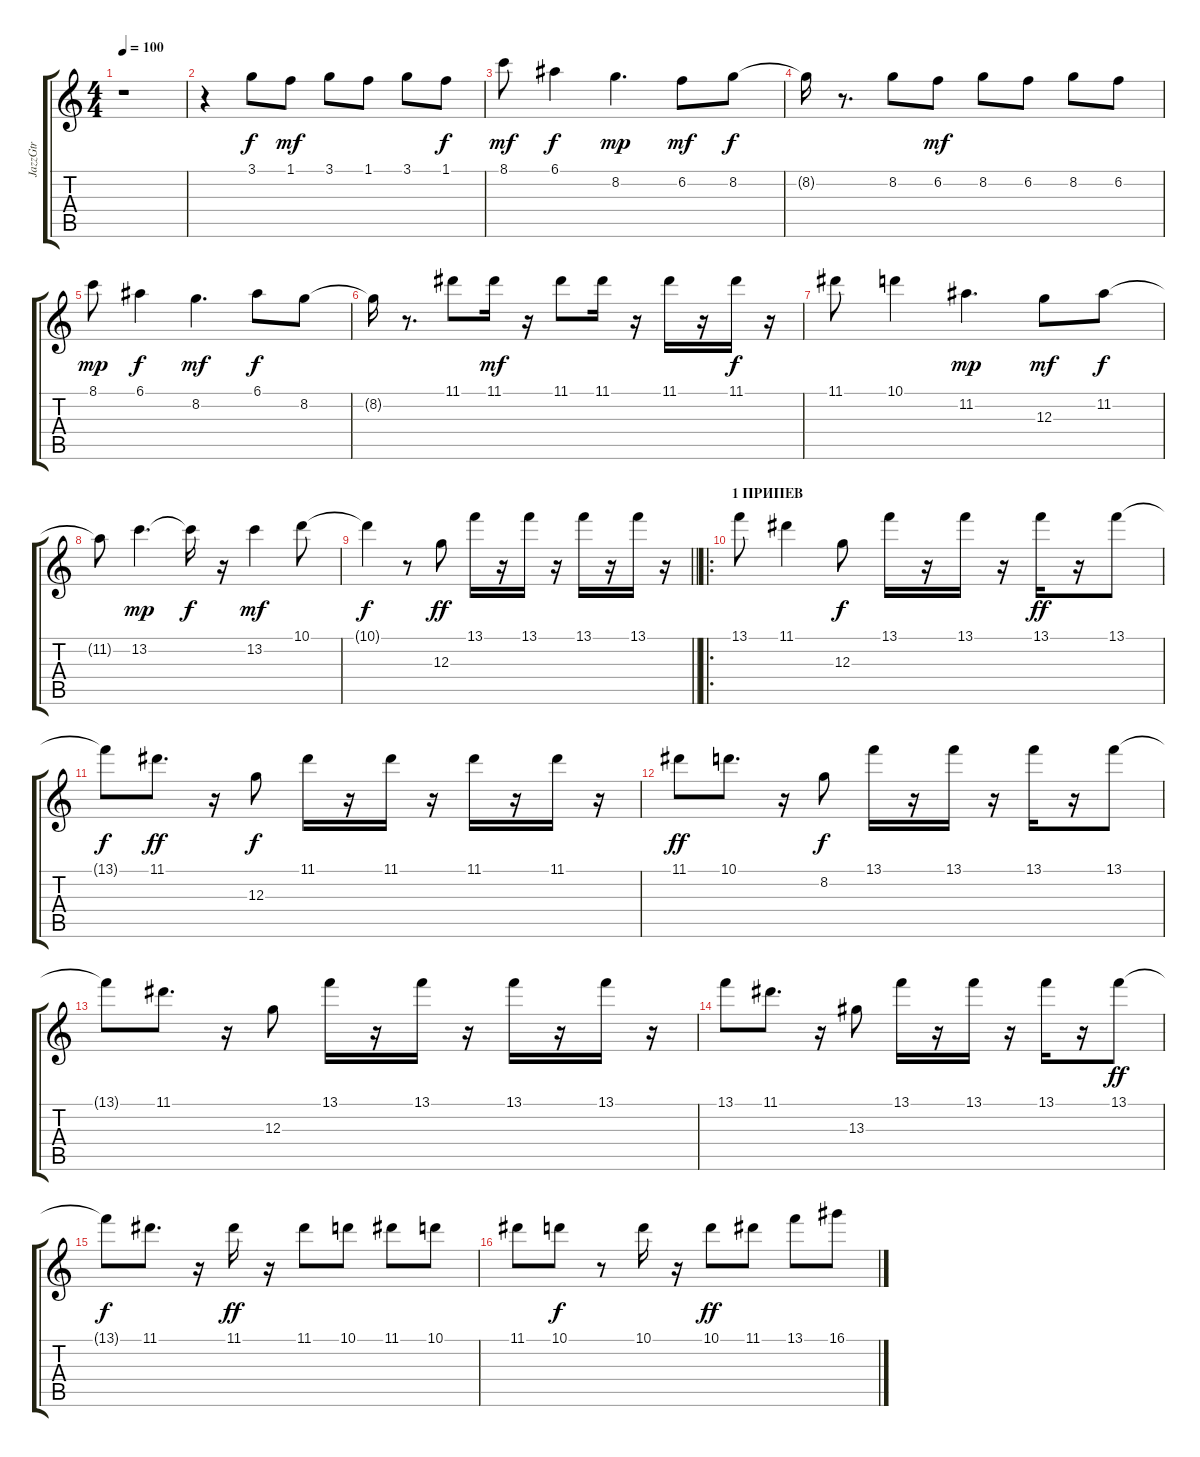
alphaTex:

\track ("JazzGtr" "JazzGtr") {instrument electricguitarjazz}
\staff {score tabs}
\tuning (E4 B3 G3 D3 A2 E2) {hide}
\ts (4 4)
\tempo 100
\clef g2
\ks c
r.1{dy f} |
r.4 3.1.8 1.1.8{dy mf} 3.1.8 1.1.8 3.1.8 1.1.8{dy f} |
8.1.8{dy mf} 6.1.4{dy f} 8.2.4{d dy mp} 6.2.8{dy mf} 8.2.8{dy f} |
8.2{t}.16 r.8{d} 8.2.8 6.2.8{dy mf} 8.2.8 6.2.8 8.2.8 6.2.8 |
8.1.8{dy mp} 6.1.4{dy f} 8.2.4{d dy mf} 6.1.8{dy f} 8.2.8 |
8.2{t}.16 r.8{d} 11.1.8 11.1.16{dy mf} r.16 11.1.8 11.1.16 r.16 11.1.16 r.16 11.1.16{dy f} r.16 |
11.1.8 10.1.4 11.2.4{d dy mp} 12.3.8{dy mf} 11.2.8{dy f} |
11.2{t}.8 13.2.4{d dy mp} 13.2{t}.16{dy f} r.16 13.2.4{dy mf} 10.1.8 |
\barLineRight lightlight
10.1{t}.4{dy f} r.8 12.3.8{dy ff} 13.1.16 r.16 13.1.16 r.16 13.1.16 r.16 13.1.16 r.16 |
\ro
\section ("" "1 ПРИПЕВ")
13.1.8 11.1.4 12.3.8{dy f} 13.1.16 r.16 13.1.16 r.16 13.1.16{dy ff} r.16 13.1.8 |
13.1{t}.8{dy f} 11.1.8{d dy ff} r.16 12.3.8{dy f} 11.1.16 r.16 11.1.16 r.16 11.1.16 r.16 11.1.16 r.16 |
11.1.8{dy ff} 10.1.8{d} r.16 8.2.8{dy f} 13.1.16 r.16 13.1.16 r.16 13.1.16 r.16 13.1.8 |
13.1{t}.8 11.1.8{d} r.16 12.3.8 13.1.16 r.16 13.1.16 r.16 13.1.16 r.16 13.1.16 r.16 |
13.1.8 11.1.8{d} r.16 13.3.8 13.1.16 r.16 13.1.16 r.16 13.1.16 r.16 13.1.8{dy ff} |
13.1{t}.8{dy f} 11.1.8{d} r.16 11.1.16{dy ff} r.16 11.1.8 10.1.8 11.1.8 10.1.8 |
11.1.8 10.1.8{dy f} r.8 10.1.16 r.16 10.1.8{dy ff} 11.1.8 13.1.8 16.1.8
